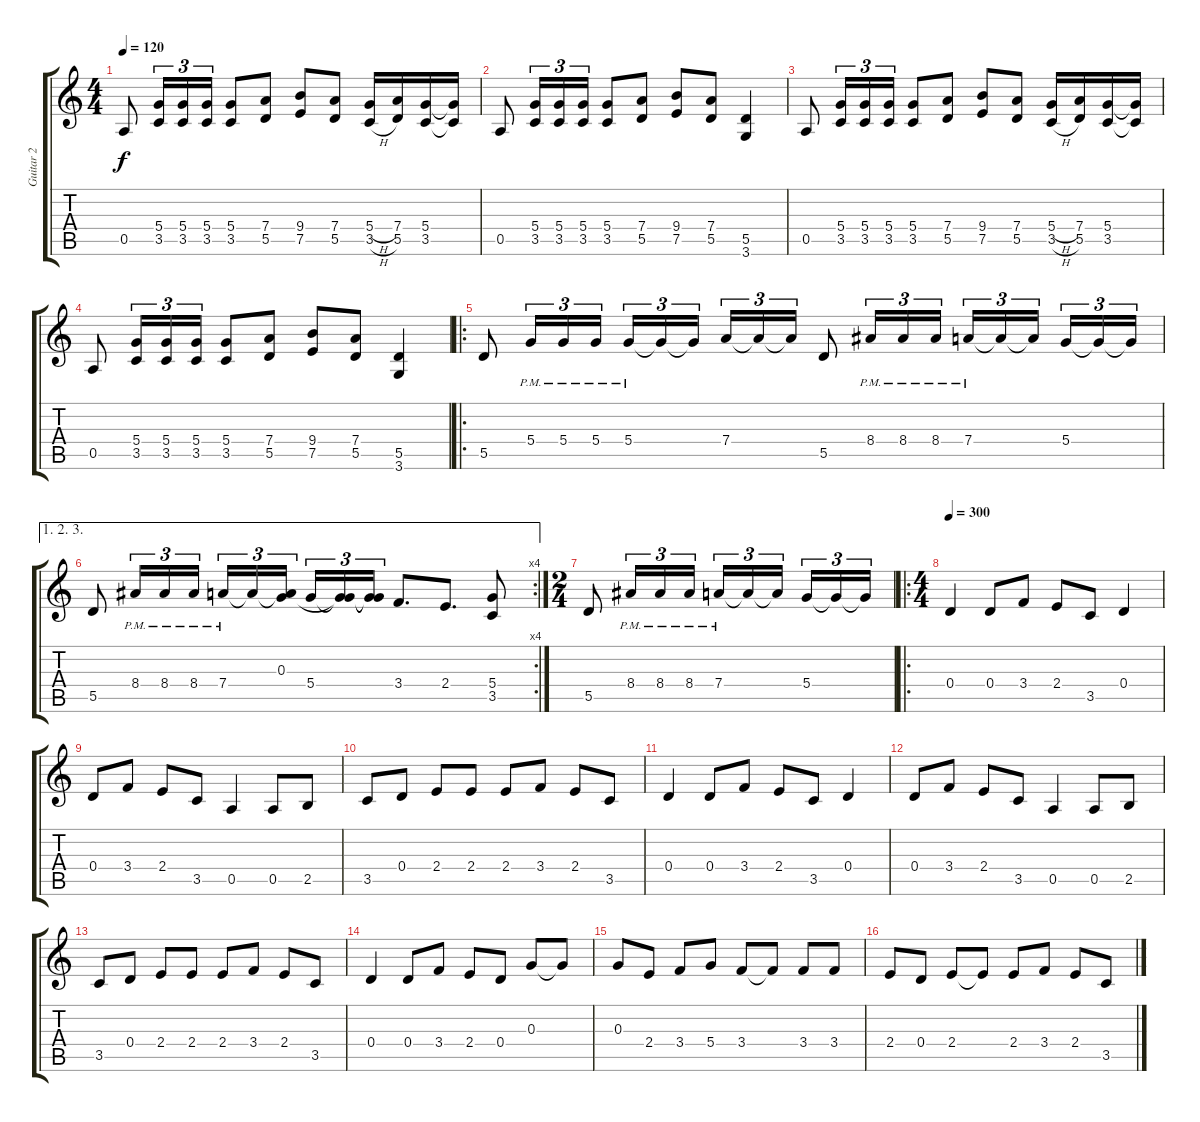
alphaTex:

\track ("Guitar 2" "Guitar 2") {instrument distortionguitar}
\staff {score tabs}
\tuning (E4 B3 G3 D3 A2 E2) {hide}
\ts (4 4)
\tempo 120
\clef g2
\ks c
0.5.8{dy f} (5.4 3.5).16{tu (3 2)} (5.4 3.5).16{tu (3 2)} (5.4 3.5).16{tu (3 2)} (5.4 3.5).8 (7.4 5.5).8 (9.4 7.5).8 (7.4 5.5).8 (5.4{h} 3.5{h}).16 (7.4 5.5).16 (5.4 3.5).16 (5.4{t} 3.5{t}).16 |
0.5.8 (5.4 3.5).16{tu (3 2)} (5.4 3.5).16{tu (3 2)} (5.4 3.5).16{tu (3 2)} (5.4 3.5).8 (7.4 5.5).8 (9.4 7.5).8 (7.4 5.5).8 (5.5 3.6).4 |
0.5.8 (5.4 3.5).16{tu (3 2)} (5.4 3.5).16{tu (3 2)} (5.4 3.5).16{tu (3 2)} (5.4 3.5).8 (7.4 5.5).8 (9.4 7.5).8 (7.4 5.5).8 (5.4{h} 3.5{h}).16 (7.4 5.5).16 (5.4 3.5).16 (5.4{t} 3.5{t}).16 |
0.5.8 (5.4 3.5).16{tu (3 2)} (5.4 3.5).16{tu (3 2)} (5.4 3.5).16{tu (3 2)} (5.4 3.5).8 (7.4 5.5).8 (9.4 7.5).8 (7.4 5.5).8 (5.5 3.6).4 |
\ro
5.5.8 5.4{pm}.16{tu (3 2)} 5.4{pm}.16{tu (3 2)} 5.4{pm}.16{tu (3 2)} 5.4{pm}.16{tu (3 2)} 5.4{t}.16{tu (3 2)} 5.4{t}.16{tu (3 2) beam splitsecondary} 7.4.16{tu (3 2)} 7.4{t}.16{tu (3 2)} 7.4{t}.16{tu (3 2)} 5.5.8 8.4{pm}.16{tu (3 2)} 8.4{pm}.16{tu (3 2)} 8.4{pm}.16{tu (3 2)} 7.4{pm}.16{tu (3 2)} 7.4{t}.16{tu (3 2)} 7.4{t}.16{tu (3 2) beam splitsecondary} 5.4.16{tu (3 2)} 5.4{t}.16{tu (3 2)} 5.4{t}.16{tu (3 2)} |
\ae (1 2 3)
\rc 4
5.5.8 8.4{pm}.16{tu (3 2)} 8.4{pm}.16{tu (3 2)} 8.4{pm}.16{tu (3 2)} 7.4{pm}.16{tu (3 2)} 7.4{t}.16{tu (3 2)} (0.3 7.4{t}).16{tu (3 2) beam splitsecondary} 5.4.16{tu (3 2)} (0.3{t} 5.4{t}).16{tu (3 2)} (0.3{t} 5.4{t}).16{tu (3 2)} 3.4.8{d} 2.4.8{d} (5.4 3.5).8 |
\ts (2 4)
5.5.8 8.4{pm}.16{tu (3 2)} 8.4{pm}.16{tu (3 2)} 8.4{pm}.16{tu (3 2)} 7.4{pm}.16{tu (3 2)} 7.4{t}.16{tu (3 2)} 7.4{t}.16{tu (3 2) beam splitsecondary} 5.4.16{tu (3 2)} 5.4{t}.16{tu (3 2)} 5.4{t}.16{tu (3 2)} |
\ro
\ts (4 4)
\tempo 300
0.4.4 0.4.8 3.4.8 2.4.8 3.5.8 0.4.4 |
0.4.8 3.4.8 2.4.8 3.5.8 0.5.4 0.5.8 2.5.8 |
3.5.8 0.4.8 2.4.8 2.4.8 2.4.8 3.4.8 2.4.8 3.5.8 |
0.4.4 0.4.8 3.4.8 2.4.8 3.5.8 0.4.4 |
0.4.8 3.4.8 2.4.8 3.5.8 0.5.4 0.5.8 2.5.8 |
3.5.8 0.4.8 2.4.8 2.4.8 2.4.8 3.4.8 2.4.8 3.5.8 |
0.4.4 0.4.8 3.4.8 2.4.8 0.4.8 0.3.8 0.3{t}.8 |
0.3.8 2.4.8 3.4.8 5.4.8 3.4.8 3.4{t}.8 3.4.8 3.4.8 |
2.4.8 0.4.8 2.4.8 2.4{t}.8 2.4.8 3.4.8 2.4.8 3.5.8
